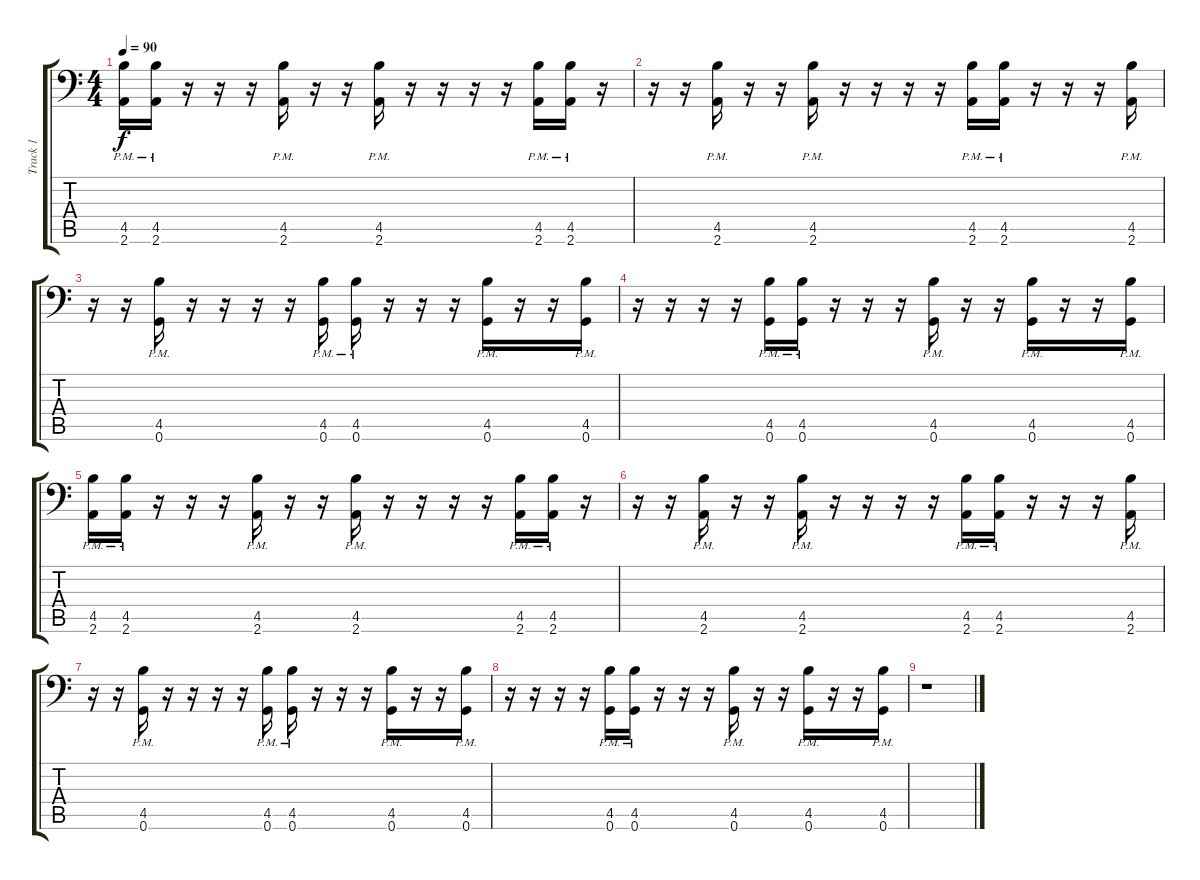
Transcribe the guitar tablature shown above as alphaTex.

\track ("Track 1" "Track 1") {instrument distortionguitar}
\staff {score tabs}
\tuning (D4 A3 F3 C3 G2 G1) {hide}
\ts (4 4)
\tempo 90
\clef f4
\ks c
(4.5{pm} 2.6{pm}).16{dy f} (4.5{pm} 2.6{pm}).16 r.16 r.16 r.16 (4.5{pm} 2.6{pm}).16 r.16 r.16 (4.5{pm} 2.6{pm}).16 r.16 r.16 r.16 r.16 (4.5{pm} 2.6{pm}).16 (4.5{pm} 2.6{pm}).16 r.16 |
r.16 r.16 (4.5{pm} 2.6{pm}).16 r.16 r.16 (4.5{pm} 2.6{pm}).16 r.16 r.16 r.16 r.16 (4.5{pm} 2.6{pm}).16 (4.5{pm} 2.6{pm}).16 r.16 r.16 r.16 (4.5{pm} 2.6{pm}).16 |
r.16 r.16 (4.5{pm} 0.6{pm}).16 r.16 r.16 r.16 r.16 (4.5{pm} 0.6{pm}).16 (4.5{pm} 0.6{pm}).16 r.16 r.16 r.16 (4.5{pm} 0.6{pm}).16 r.16 r.16 (4.5{pm} 0.6{pm}).16 |
r.16 r.16 r.16 r.16 (4.5{pm} 0.6{pm}).16 (4.5{pm} 0.6{pm}).16 r.16 r.16 r.16 (4.5{pm} 0.6{pm}).16 r.16 r.16 (4.5{pm} 0.6{pm}).16 r.16 r.16 (4.5{pm} 0.6{pm}).16 |
(4.5{pm} 2.6{pm}).16 (4.5{pm} 2.6{pm}).16 r.16 r.16 r.16 (4.5{pm} 2.6{pm}).16 r.16 r.16 (4.5{pm} 2.6{pm}).16 r.16 r.16 r.16 r.16 (4.5{pm} 2.6{pm}).16 (4.5{pm} 2.6{pm}).16 r.16 |
r.16 r.16 (4.5{pm} 2.6{pm}).16 r.16 r.16 (4.5{pm} 2.6{pm}).16 r.16 r.16 r.16 r.16 (4.5{pm} 2.6{pm}).16 (4.5{pm} 2.6{pm}).16 r.16 r.16 r.16 (4.5{pm} 2.6{pm}).16 |
r.16 r.16 (4.5{pm} 0.6{pm}).16 r.16 r.16 r.16 r.16 (4.5{pm} 0.6{pm}).16 (4.5{pm} 0.6{pm}).16 r.16 r.16 r.16 (4.5{pm} 0.6{pm}).16 r.16 r.16 (4.5{pm} 0.6{pm}).16 |
r.16 r.16 r.16 r.16 (4.5{pm} 0.6{pm}).16 (4.5{pm} 0.6{pm}).16 r.16 r.16 r.16 (4.5{pm} 0.6{pm}).16 r.16 r.16 (4.5{pm} 0.6{pm}).16 r.16 r.16 (4.5{pm} 0.6{pm}).16 |
r.1
